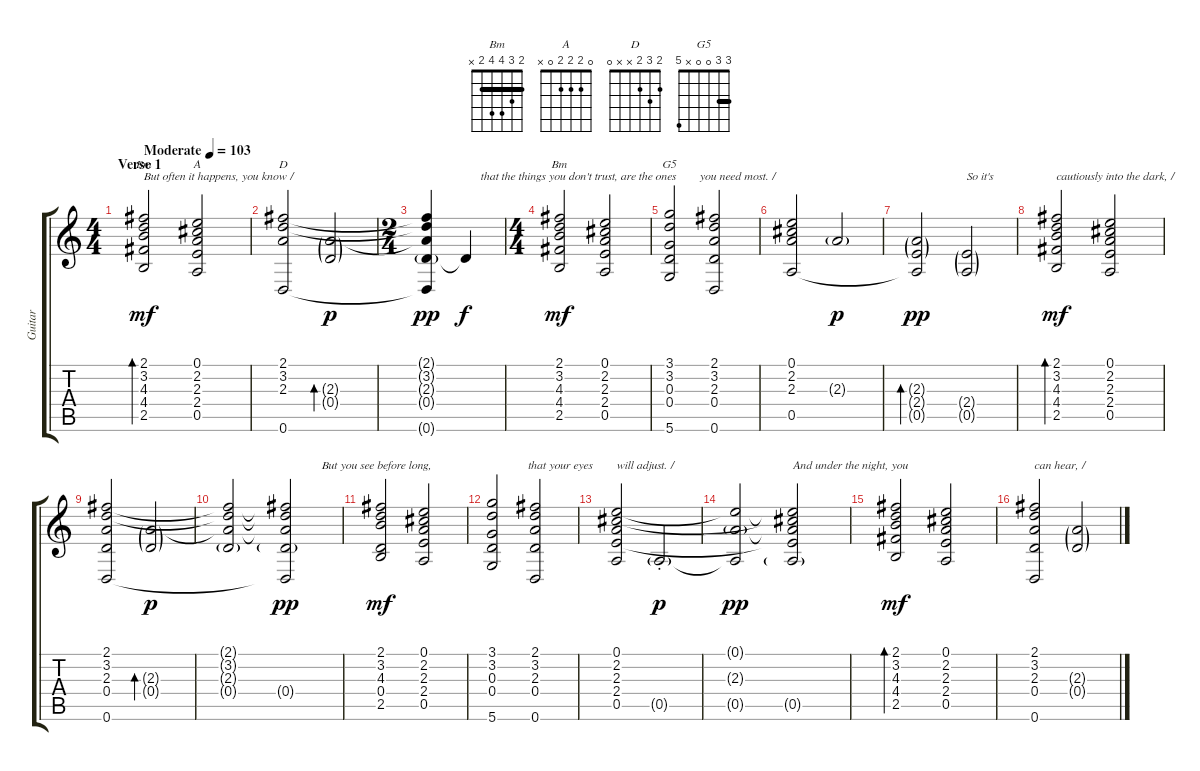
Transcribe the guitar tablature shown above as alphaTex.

\track ("Guitar" "Guitar") {instrument acousticguitarsteel}
\staff {score tabs}
\tuning (E4 B3 G3 D3 A2 D2) {hide}
\chord ("Bm" x x x x x x)
\chord ("A" 0 2 2 2 0 x)
\chord ("D" 2 3 2 x x 0)
\chord ("Bm" 2 3 4 4 2 x) {barre 2}
\chord ("G5" 3 3 0 0 x 5) {barre 3}
\ts (4 4)
\section ("" "Verse 1")
\tempo (103 "Moderate")
\clef g2
\ks c
(2.1 3.2 4.3 4.4 2.5).2{bd 30 ch "Bm" txt "But often it happens, you know /" lyrics (0 "") lyrics (1 "") lyrics (2 "") lyrics (3 "") lyrics (4 "") dy mf instrument acousticguitarsteel} (0.1 2.2 2.3 2.4 0.5).2{ch "A" lyrics (0 "") lyrics (1 "") lyrics (2 "") lyrics (3 "") lyrics (4 "")} |
(2.1 3.2 2.3 0.6).2{ch "D" lyrics (0 "") lyrics (1 "") lyrics (2 "") lyrics (3 "") lyrics (4 "")} (2.3{g} 0.4{g}).2{bd 60 lyrics (0 "") lyrics (1 "") lyrics (2 "") lyrics (3 "") lyrics (4 "") dy p} |
\ts (2 4)
(2.1{t} 3.2{t} 2.3{t} 0.4{g} 0.6{t}).4{lyrics (0 "") lyrics (1 "") lyrics (2 "") lyrics (3 "") lyrics (4 "") dy pp} 0.4{t}.4{txt "     that the things you don't trust, are the ones" lyrics (0 "") lyrics (1 "") lyrics (2 "") lyrics (3 "") lyrics (4 "") dy f} |
\ts (4 4)
(2.1 3.2 4.3 4.4 2.5).2{ch "Bm" lyrics (0 "") lyrics (1 "") lyrics (2 "") lyrics (3 "") lyrics (4 "") dy mf} (0.1 2.2 2.3 2.4 0.5).2{lyrics (0 "") lyrics (1 "") lyrics (2 "") lyrics (3 "") lyrics (4 "")} |
(3.1 3.2 0.3 0.4 5.6).2{ch "G5" txt "          you need most. /" lyrics (0 "") lyrics (1 "") lyrics (2 "") lyrics (3 "") lyrics (4 "")} (2.1 3.2 2.3 0.4 0.6).2{lyrics (0 "") lyrics (1 "") lyrics (2 "") lyrics (3 "") lyrics (4 "")} |
(0.1 2.2 2.3 0.5).2{lyrics (0 "") lyrics (1 "") lyrics (2 "") lyrics (3 "") lyrics (4 "")} 2.3{g}.2{lyrics (0 "") lyrics (1 "") lyrics (2 "") lyrics (3 "") lyrics (4 "") dy p} |
(2.3{g} 2.4{g} 0.5{t}).2{bd 240 lyrics (0 "") lyrics (1 "") lyrics (2 "") lyrics (3 "") lyrics (4 "") dy pp} (2.4{g} 0.5{g}).2{txt "So it's" lyrics (0 "") lyrics (1 "") lyrics (2 "") lyrics (3 "") lyrics (4 "")} |
(2.1 3.2 4.3 4.4 2.5).2{bd 30 txt "cautiously into the dark, /" lyrics (0 "") lyrics (1 "") lyrics (2 "") lyrics (3 "") lyrics (4 "") dy mf} (0.1 2.2 2.3 2.4 0.5).2{lyrics (0 "") lyrics (1 "") lyrics (2 "") lyrics (3 "") lyrics (4 "")} |
(2.1 3.2 2.3 0.4 0.6).2{lyrics (0 "") lyrics (1 "") lyrics (2 "") lyrics (3 "") lyrics (4 "")} (2.3{g} 0.4{g}).2{bd 120 lyrics (0 "") lyrics (1 "") lyrics (2 "") lyrics (3 "") lyrics (4 "") dy p} |
(2.1{t} 3.2{t} 2.3{t} 0.4{g}).2{lyrics (0 "") lyrics (1 "") lyrics (2 "") lyrics (3 "") lyrics (4 "")} (2.1{t} 3.2{t} 2.3{t} 0.4{g} 0.6{t}).2{txt "            But you see before long," lyrics (0 "") lyrics (1 "") lyrics (2 "") lyrics (3 "") lyrics (4 "") dy pp} |
(2.1 3.2 4.3 0.4 2.5).2{lyrics (0 "") lyrics (1 "") lyrics (2 "") lyrics (3 "") lyrics (4 "") dy mf} (0.1 2.2 2.3 2.4 0.5).2{lyrics (0 "") lyrics (1 "") lyrics (2 "") lyrics (3 "") lyrics (4 "")} |
(3.1 3.2 0.3 0.4 5.6).2{txt "            that your eyes" lyrics (0 "") lyrics (1 "") lyrics (2 "") lyrics (3 "") lyrics (4 "")} (2.1 3.2 2.3 0.4 0.6).2{lyrics (0 "") lyrics (1 "") lyrics (2 "") lyrics (3 "") lyrics (4 "")} |
(0.1 2.2 2.3 2.4 0.5).2{txt "will adjust. /" lyrics (0 "") lyrics (1 "") lyrics (2 "") lyrics (3 "") lyrics (4 "")} 0.5{g st}.2{lyrics (0 "") lyrics (1 "") lyrics (2 "") lyrics (3 "") lyrics (4 "") dy p} |
(0.1{t} 2.3{g} 0.5{t}).2{lyrics (0 "") lyrics (1 "") lyrics (2 "") lyrics (3 "") lyrics (4 "") dy pp} (0.1{t} 2.2{t} 2.3{t} 2.4{t} 0.5{g}).2{txt "And under the night, you" lyrics (0 "") lyrics (1 "") lyrics (2 "") lyrics (3 "") lyrics (4 "")} |
(2.1 3.2 4.3 4.4 2.5).2{bd 30 lyrics (0 "") lyrics (1 "") lyrics (2 "") lyrics (3 "") lyrics (4 "") dy mf} (0.1 2.2 2.3 2.4 0.5).2{lyrics (0 "") lyrics (1 "") lyrics (2 "") lyrics (3 "") lyrics (4 "")} |
(2.1 3.2 2.3 0.4 0.6).2{txt "can hear, /" lyrics (0 "") lyrics (1 "") lyrics (2 "") lyrics (3 "") lyrics (4 "")} (2.3{g} 0.4{g}).2{lyrics (0 "") lyrics (1 "") lyrics (2 "") lyrics (3 "") lyrics (4 "")}
